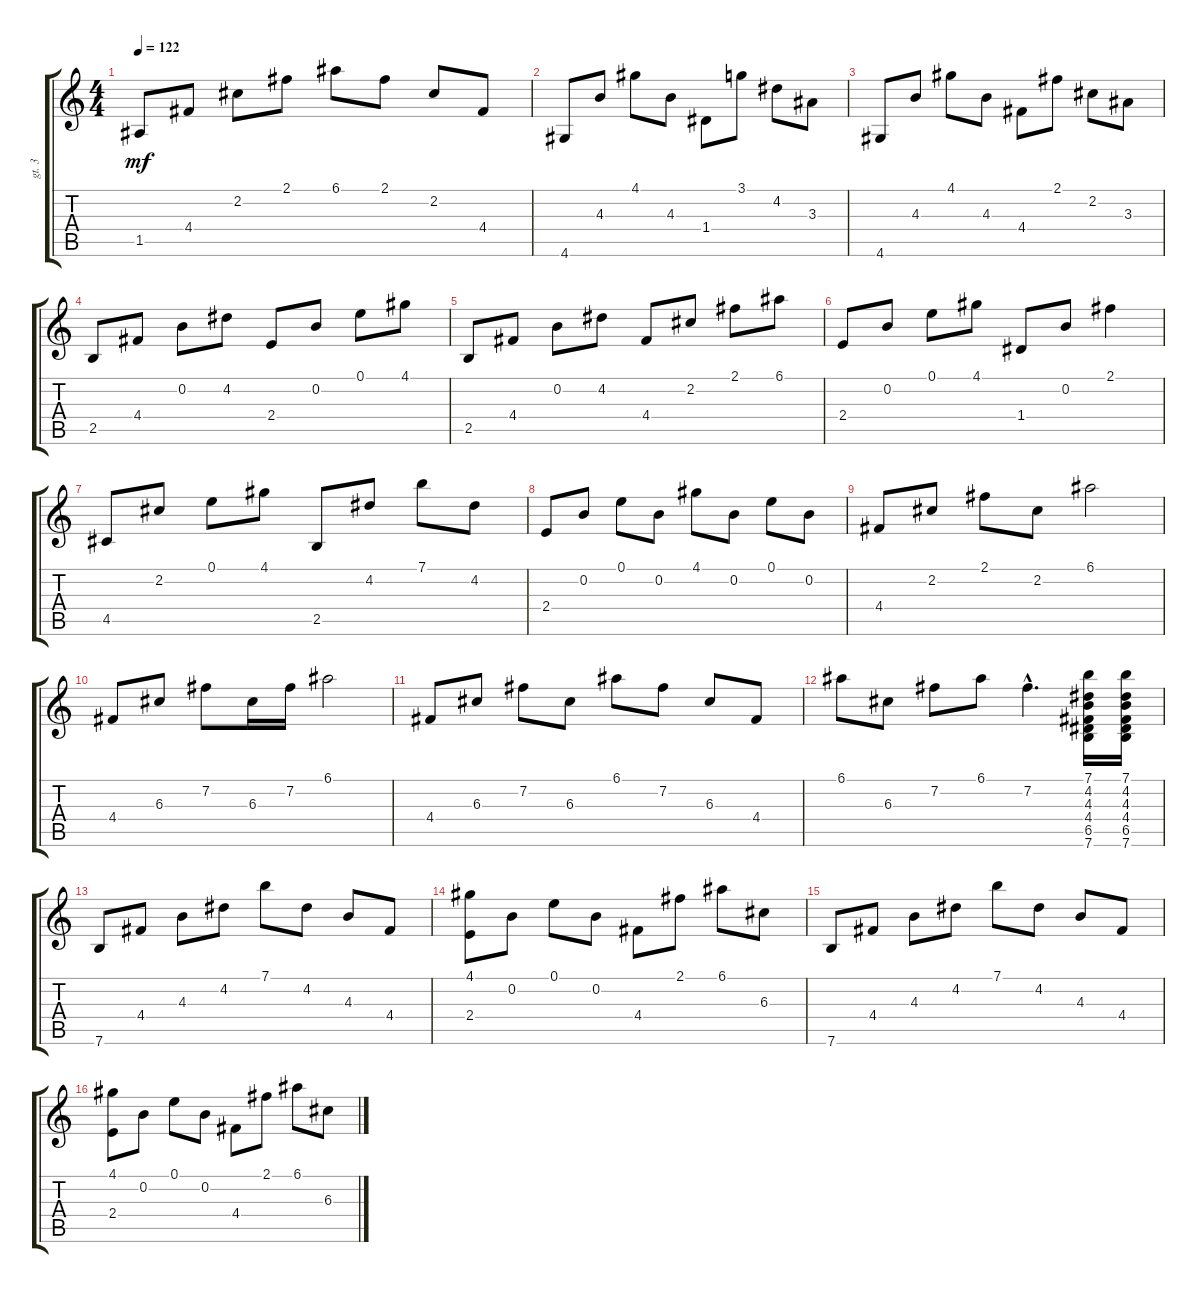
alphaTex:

\track ("gt. 3" "gt. 3") {instrument acousticguitarsteel}
\staff {score tabs}
\tuning (E4 B3 G3 D3 A2 E2) {hide}
\ts (4 4)
\tempo 122
\clef g2
\ks c
1.5.8{dy mf} 4.4.8 2.2.8 2.1.8 6.1.8 2.1.8 2.2.8 4.4.8 |
4.6.8 4.3.8 4.1.8 4.3.8 1.4.8 3.1.8 4.2.8 3.3.8 |
4.6.8 4.3.8 4.1.8 4.3.8 4.4.8 2.1.8 2.2.8 3.3.8 |
2.5.8 4.4.8 0.2.8 4.2.8 2.4.8 0.2.8 0.1.8 4.1.8 |
2.5.8 4.4.8 0.2.8 4.2.8 4.4.8 2.2.8 2.1.8 6.1.8 |
2.4.8 0.2.8 0.1.8 4.1.8 1.4.8 0.2.8 2.1.4 |
4.5.8 2.2.8 0.1.8 4.1.8 2.5.8 4.2.8 7.1.8 4.2.8 |
2.4.8 0.2.8 0.1.8 0.2.8 4.1.8 0.2.8 0.1.8 0.2.8 |
4.4.8 2.2.8 2.1.8 2.2.8 6.1.2 |
4.4.8 6.3.8 7.2.8 6.3.16 7.2.16 6.1.2 |
4.4.8 6.3.8 7.2.8 6.3.8 6.1.8 7.2.8 6.3.8 4.4.8 |
6.1.8 6.3.8 7.2.8 6.1.8 7.2{hac}.4{d} (7.1 4.2 4.3 4.4 6.5 7.6).16 (7.1 4.2 4.3 4.4 6.5 7.6).16 |
7.6.8 4.4.8 4.3.8 4.2.8 7.1.8 4.2.8 4.3.8 4.4.8 |
(4.1 2.4).8 0.2.8 0.1.8 0.2.8 4.4.8 2.1.8 6.1.8 6.3.8 |
7.6.8 4.4.8 4.3.8 4.2.8 7.1.8 4.2.8 4.3.8 4.4.8 |
(4.1 2.4).8 0.2.8 0.1.8 0.2.8 4.4.8 2.1.8 6.1.8 6.3.8
